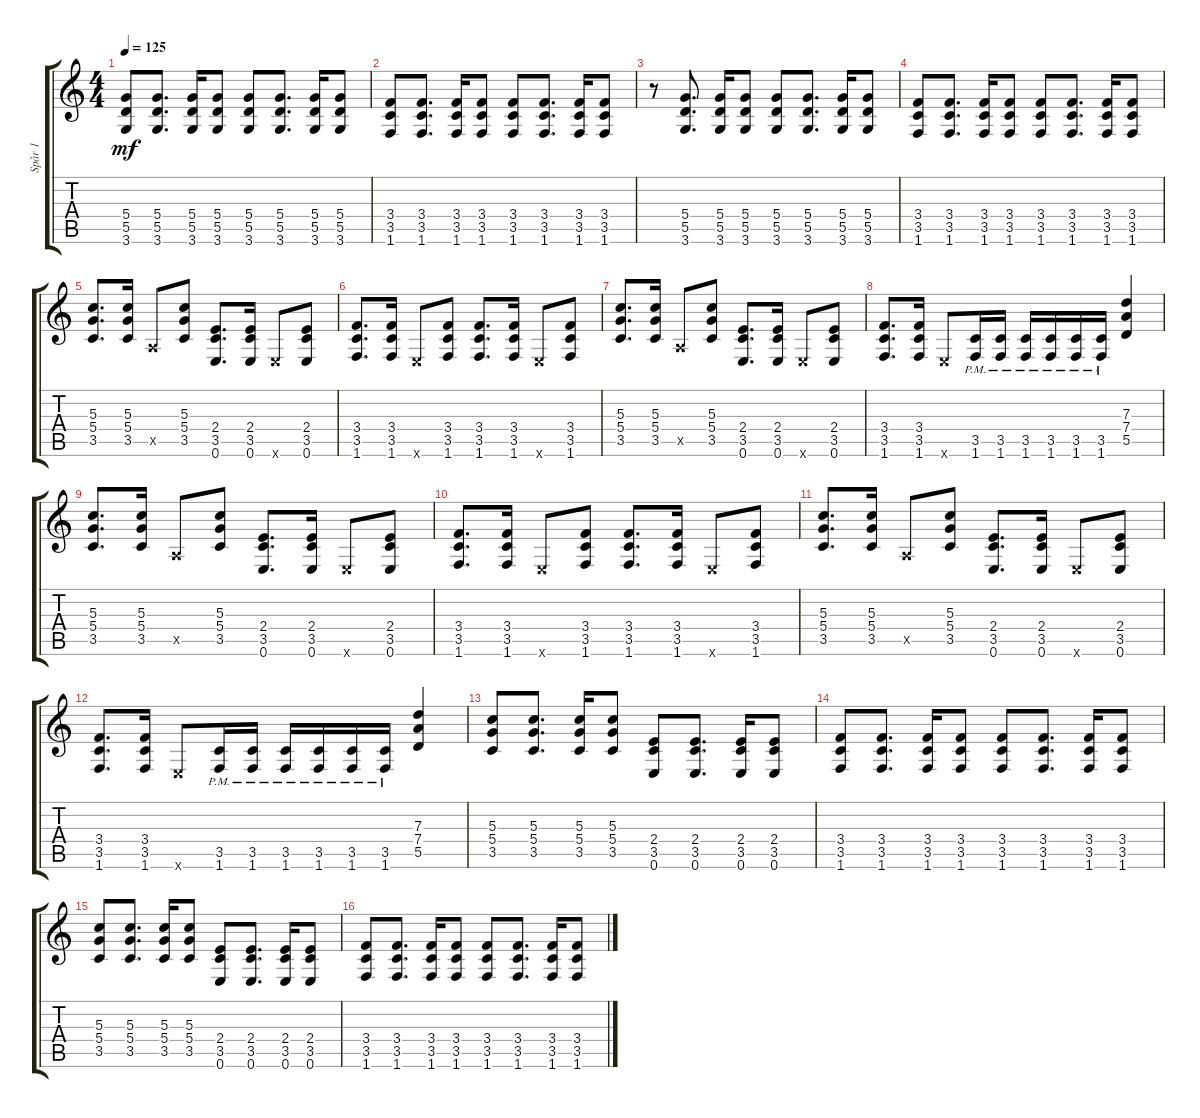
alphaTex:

\track ("Spår 1" "Spår 1") {instrument overdrivenguitar}
\staff {score tabs}
\tuning (E4 B3 G3 D3 A2 E2) {hide}
\ts (4 4)
\tempo 125
\clef g2
\ks c
(5.4 5.5 3.6).8{dy mf} (5.4 5.5 3.6).8{d} (5.4 5.5 3.6).16 (5.4 5.5 3.6).8 (5.4 5.5 3.6).8 (5.4 5.5 3.6).8{d} (5.4 5.5 3.6).16 (5.4 5.5 3.6).8 |
(3.4 3.5 1.6).8 (3.4 3.5 1.6).8{d} (3.4 3.5 1.6).16 (3.4 3.5 1.6).8 (3.4 3.5 1.6).8 (3.4 3.5 1.6).8{d} (3.4 3.5 1.6).16 (3.4 3.5 1.6).8 |
r.8 (5.4 5.5 3.6).8{d} (5.4 5.5 3.6).16 (5.4 5.5 3.6).8 (5.4 5.5 3.6).8 (5.4 5.5 3.6).8{d} (5.4 5.5 3.6).16 (5.4 5.5 3.6).8 |
(3.4 3.5 1.6).8 (3.4 3.5 1.6).8{d} (3.4 3.5 1.6).16 (3.4 3.5 1.6).8 (3.4 3.5 1.6).8 (3.4 3.5 1.6).8{d} (3.4 3.5 1.6).16 (3.4 3.5 1.6).8 |
(5.3 5.4 3.5).8{d} (5.3 5.4 3.5).16 0.5{x}.8 (5.3 5.4 3.5).8 (2.4 3.5 0.6).8{d} (2.4 3.5 0.6).16 0.6{x}.8 (2.4 3.5 0.6).8 |
(3.4 3.5 1.6).8{d} (3.4 3.5 1.6).16 0.6{x}.8 (3.4 3.5 1.6).8 (3.4 3.5 1.6).8{d} (3.4 3.5 1.6).16 0.6{x}.8 (3.4 3.5 1.6).8 |
(5.3 5.4 3.5).8{d} (5.3 5.4 3.5).16 0.5{x}.8 (5.3 5.4 3.5).8 (2.4 3.5 0.6).8{d} (2.4 3.5 0.6).16 0.6{x}.8 (2.4 3.5 0.6).8 |
(3.4 3.5 1.6).8{d} (3.4 3.5 1.6).16 0.6{x}.8 (3.5{pm} 1.6{pm}).16 (3.5{pm} 1.6{pm}).16 (3.5{pm} 1.6{pm}).16 (3.5{pm} 1.6{pm}).16 (3.5{pm} 1.6{pm}).16 (3.5{pm} 1.6{pm}).16 (7.3 7.4 5.5).4 |
(5.3 5.4 3.5).8{d} (5.3 5.4 3.5).16 0.5{x}.8 (5.3 5.4 3.5).8 (2.4 3.5 0.6).8{d} (2.4 3.5 0.6).16 0.6{x}.8 (2.4 3.5 0.6).8 |
(3.4 3.5 1.6).8{d} (3.4 3.5 1.6).16 0.6{x}.8 (3.4 3.5 1.6).8 (3.4 3.5 1.6).8{d} (3.4 3.5 1.6).16 0.6{x}.8 (3.4 3.5 1.6).8 |
(5.3 5.4 3.5).8{d} (5.3 5.4 3.5).16 0.5{x}.8 (5.3 5.4 3.5).8 (2.4 3.5 0.6).8{d} (2.4 3.5 0.6).16 0.6{x}.8 (2.4 3.5 0.6).8 |
(3.4 3.5 1.6).8{d} (3.4 3.5 1.6).16 0.6{x}.8 (3.5{pm} 1.6{pm}).16 (3.5{pm} 1.6{pm}).16 (3.5{pm} 1.6{pm}).16 (3.5{pm} 1.6{pm}).16 (3.5{pm} 1.6{pm}).16 (3.5{pm} 1.6{pm}).16 (7.3 7.4 5.5).4 |
(5.3 5.4 3.5).8 (5.3 5.4 3.5).8{d} (5.3 5.4 3.5).16 (5.3 5.4 3.5).8 (2.4 3.5 0.6).8 (2.4 3.5 0.6).8{d} (2.4 3.5 0.6).16 (2.4 3.5 0.6).8 |
(3.4 3.5 1.6).8 (3.4 3.5 1.6).8{d} (3.4 3.5 1.6).16 (3.4 3.5 1.6).8 (3.4 3.5 1.6).8 (3.4 3.5 1.6).8{d} (3.4 3.5 1.6).16 (3.4 3.5 1.6).8 |
(5.3 5.4 3.5).8 (5.3 5.4 3.5).8{d} (5.3 5.4 3.5).16 (5.3 5.4 3.5).8 (2.4 3.5 0.6).8 (2.4 3.5 0.6).8{d} (2.4 3.5 0.6).16 (2.4 3.5 0.6).8 |
(3.4 3.5 1.6).8 (3.4 3.5 1.6).8{d} (3.4 3.5 1.6).16 (3.4 3.5 1.6).8 (3.4 3.5 1.6).8 (3.4 3.5 1.6).8{d} (3.4 3.5 1.6).16 (3.4 3.5 1.6).8
